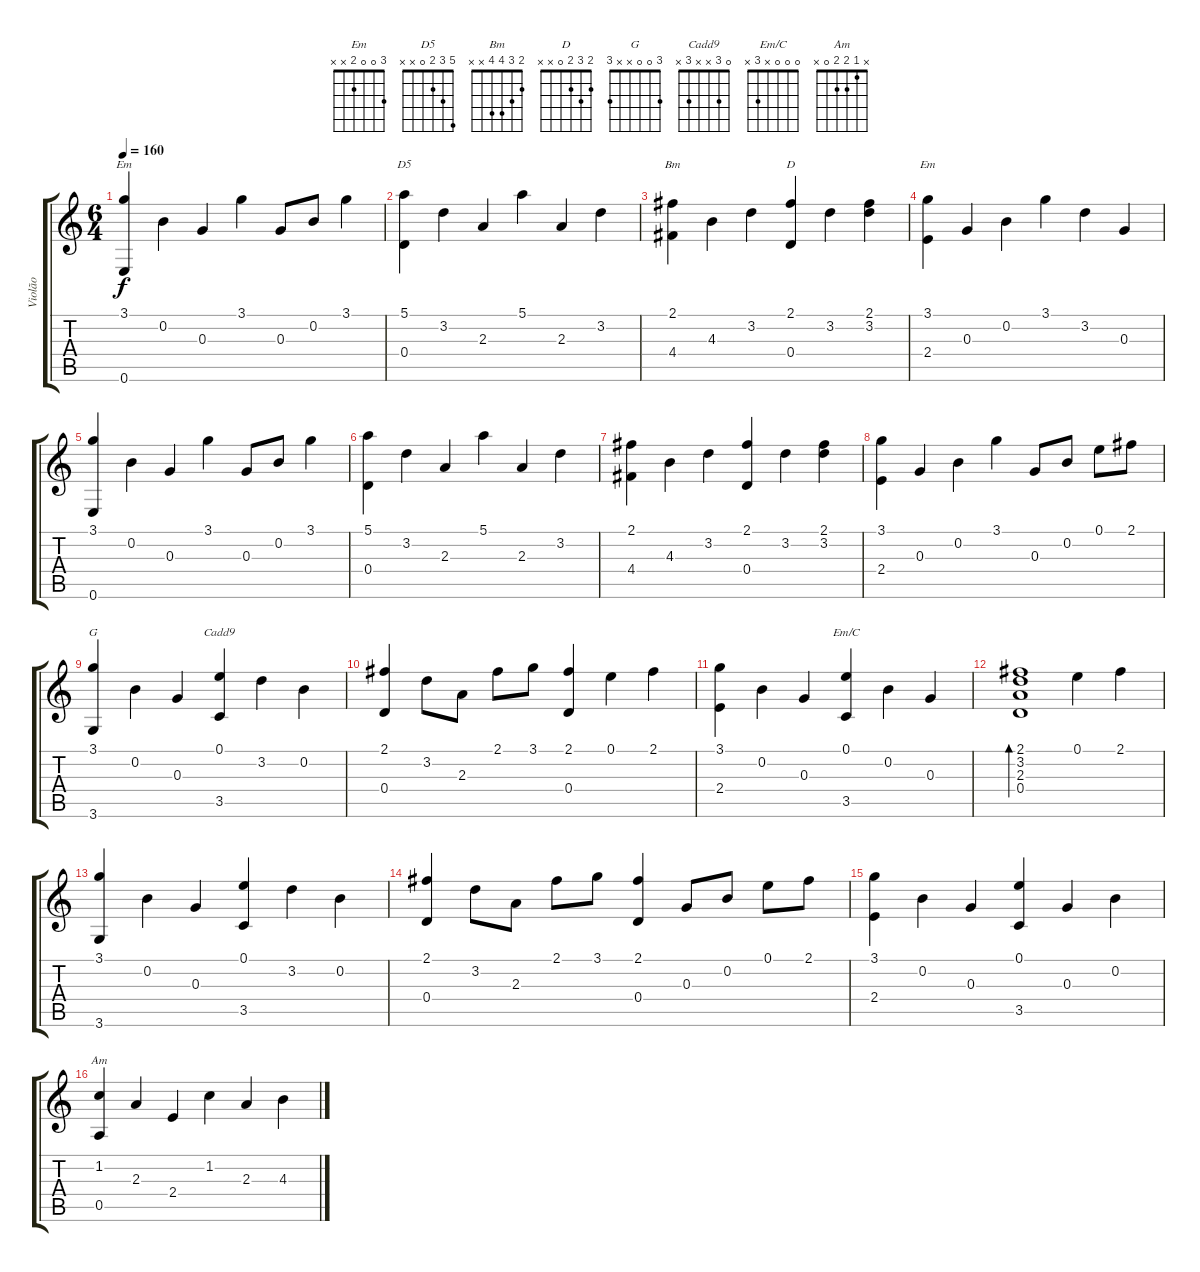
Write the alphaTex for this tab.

\track ("Violão" "Violão") {instrument acousticguitarsteel}
\staff {score tabs}
\tuning (E4 B3 G3 D3 A2 E2) {hide}
\chord ("Em" 3 x x x x 0)
\chord ("D5" 5 3 2 0 x x)
\chord ("Bm" 2 3 4 4 x x)
\chord ("D" 2 3 2 0 x x)
\chord ("Em" 3 0 0 2 x x)
\chord ("G" 3 0 0 x x 3)
\chord ("Cadd9" 0 3 x x 3 x)
\chord ("Em/C" 0 0 0 x 3 x)
\chord ("Am" x 1 2 2 0 x)
\ts (6 4)
\tempo 160
\clef g2
\ks c
(3.1 0.6).4{ch "Em" dy f instrument acousticguitarsteel} 0.2.4 0.3.4 3.1.4 0.3.8 0.2.8 3.1.4 |
(5.1 0.4).4{ch "D5"} 3.2.4 2.3.4 5.1.4 2.3.4 3.2.4 |
(2.1 4.4).4{ch "Bm"} 4.3.4 3.2.4 (2.1 0.4).4{ch "D"} 3.2.4 (2.1 3.2).4 |
(3.1 2.4).4{ch "Em"} 0.3.4 0.2.4 3.1.4 3.2.4 0.3.4 |
(3.1 0.6).4 0.2.4 0.3.4 3.1.4 0.3.8 0.2.8 3.1.4 |
(5.1 0.4).4 3.2.4 2.3.4 5.1.4 2.3.4 3.2.4 |
(2.1 4.4).4 4.3.4 3.2.4 (2.1 0.4).4 3.2.4 (2.1 3.2).4 |
(3.1 2.4).4 0.3.4 0.2.4 3.1.4 0.3.8 0.2.8 0.1.8 2.1.8 |
(3.1 3.6).4{ch "G"} 0.2.4 0.3.4 (0.1 3.5).4{ch "Cadd9"} 3.2.4 0.2.4 |
(2.1 0.4).4 3.2.8 2.3.8 2.1.8 3.1.8 (2.1 0.4).4 0.1.4 2.1.4 |
(3.1 2.4).4 0.2.4 0.3.4 (0.1 3.5).4{ch "Em/C"} 0.2.4 0.3.4 |
(2.1 3.2 2.3 0.4).1{bd 480} 0.1.4 2.1.4 |
(3.1 3.6).4 0.2.4 0.3.4 (0.1 3.5).4 3.2.4 0.2.4 |
(2.1 0.4).4 3.2.8 2.3.8 2.1.8 3.1.8 (2.1 0.4).4 0.3.8 0.2.8 0.1.8 2.1.8 |
(3.1 2.4).4 0.2.4 0.3.4 (0.1 3.5).4 0.3.4 0.2.4 |
(1.2 0.5).4{ch "Am"} 2.3.4 2.4.4 1.2.4 2.3.4 4.3.4
